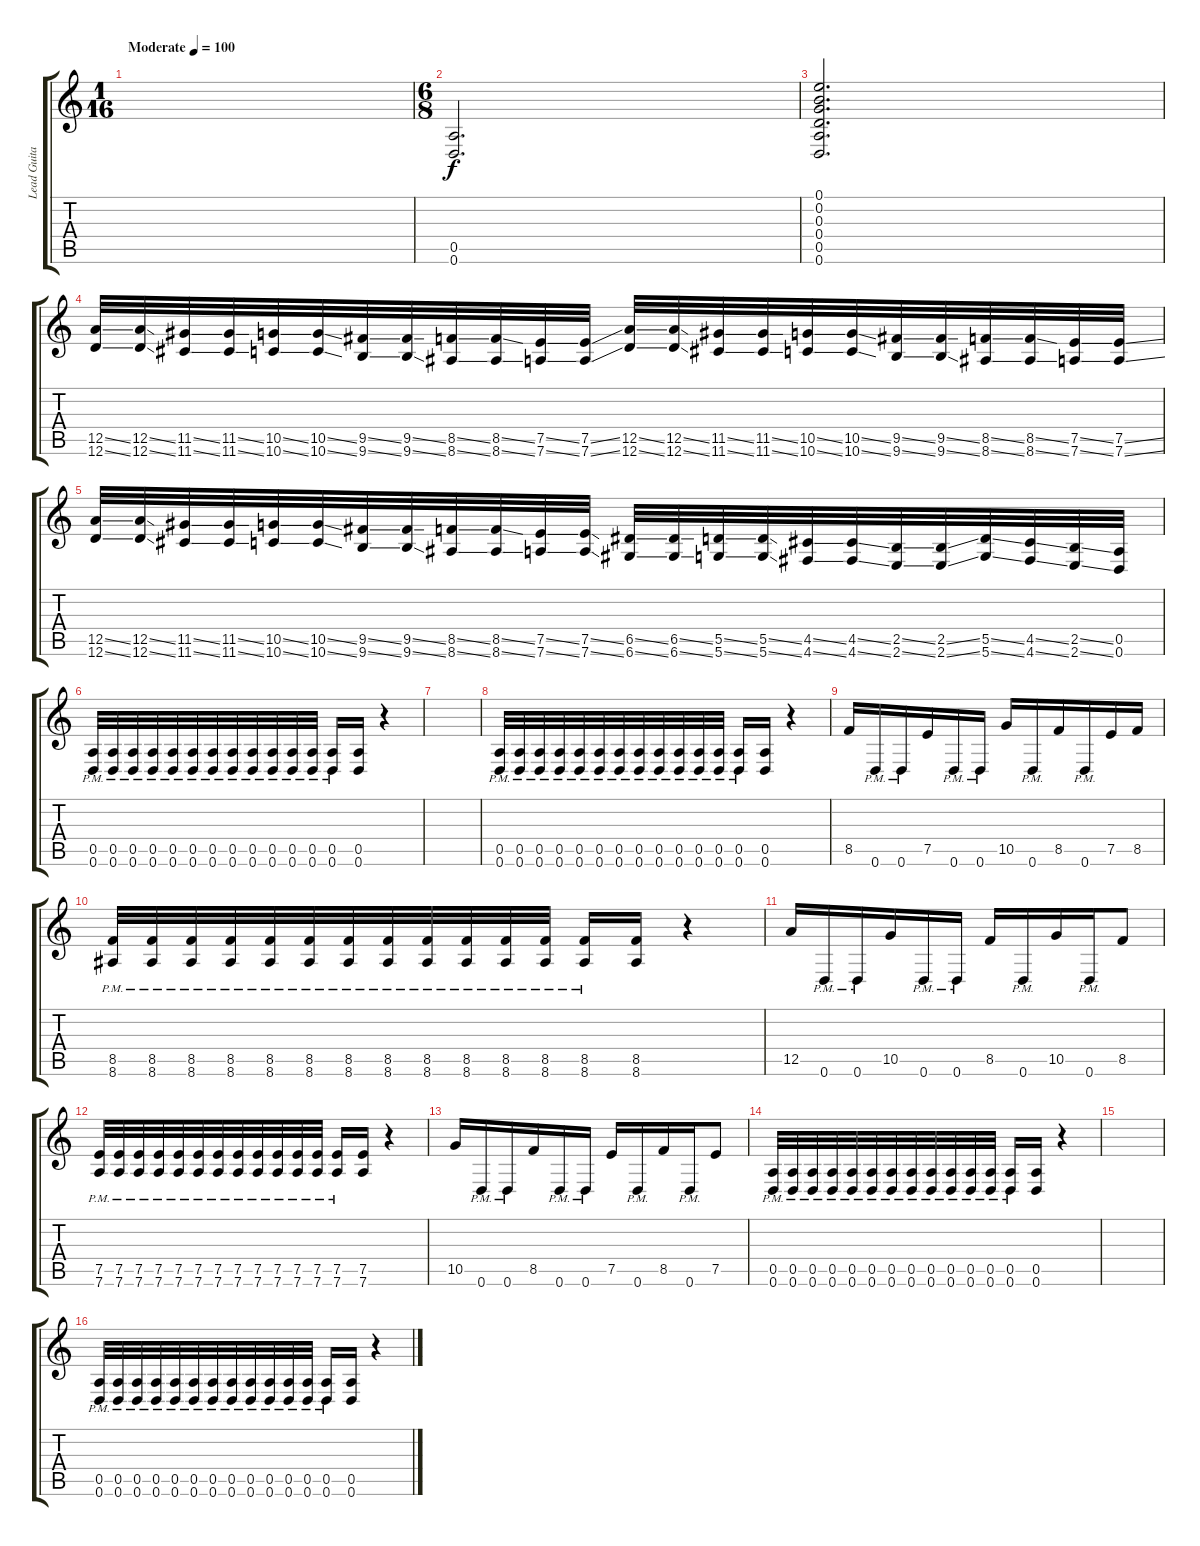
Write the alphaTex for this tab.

\track ("Lead Guitar" "Lead Guita") {instrument distortionguitar}
\staff {score tabs}
\tuning (E4 B3 G3 D3 A2 D2) {hide}
\ts (1 16)
\tempo (100 "Moderate")
\clef g2
\ks c
|
\ts (6 8)
(0.5 0.6).2{d balance 8} |
(0.1 0.2 0.3 0.4 0.5 0.6).2{d} |
(12.5{ss} 12.6{ss}).32 (12.5{ss} 12.6{ss}).32 (11.5{ss} 11.6{ss}).32 (11.5{ss} 11.6{ss}).32 (10.5{ss} 10.6{ss}).32 (10.5{ss} 10.6{ss}).32 (9.5{ss} 9.6{ss}).32 (9.5{ss} 9.6{ss}).32 (8.5{ss} 8.6{ss}).32 (8.5{ss} 8.6{ss}).32 (7.5{ss} 7.6{ss}).32 (7.5{ss} 7.6{ss}).32 (12.5{ss} 12.6{ss}).32 (12.5{ss} 12.6{ss}).32 (11.5{ss} 11.6{ss}).32 (11.5{ss} 11.6{ss}).32 (10.5{ss} 10.6{ss}).32 (10.5{ss} 10.6{ss}).32 (9.5{ss} 9.6{ss}).32 (9.5{ss} 9.6{ss}).32 (8.5{ss} 8.6{ss}).32 (8.5{ss} 8.6{ss}).32 (7.5{ss} 7.6{ss}).32 (7.5{ss} 7.6{ss}).32 |
(12.5{ss} 12.6{ss}).32 (12.5{ss} 12.6{ss}).32 (11.5{ss} 11.6{ss}).32 (11.5{ss} 11.6{ss}).32 (10.5{ss} 10.6{ss}).32 (10.5{ss} 10.6{ss}).32 (9.5{ss} 9.6{ss}).32 (9.5{ss} 9.6{ss}).32 (8.5{ss} 8.6{ss}).32 (8.5{ss} 8.6{ss}).32 (7.5{ss} 7.6{ss}).32 (7.5{ss} 7.6{ss}).32 (6.5{ss} 6.6{ss}).32 (6.5{ss} 6.6{ss}).32 (5.5{ss} 5.6{ss}).32 (5.5{ss} 5.6{ss}).32 (4.5{ss} 4.6{ss}).32 (4.5{ss} 4.6{ss}).32 (2.5{ss} 2.6{ss}).32 (2.5{ss} 2.6{ss}).32 (5.5{ss} 5.6{ss}).32 (4.5{ss} 4.6{ss}).32 (2.5{ss} 2.6{ss}).32 (0.5 0.6).32 |
(0.5{pm} 0.6{pm}).32 (0.5{pm} 0.6{pm}).32 (0.5{pm} 0.6{pm}).32 (0.5{pm} 0.6{pm}).32 (0.5{pm} 0.6{pm}).32 (0.5{pm} 0.6{pm}).32 (0.5{pm} 0.6{pm}).32 (0.5{pm} 0.6{pm}).32 (0.5{pm} 0.6{pm}).32 (0.5{pm} 0.6{pm}).32 (0.5{pm} 0.6{pm}).32 (0.5{pm} 0.6{pm}).32 (0.5{pm} 0.6{pm}).16 (0.5 0.6).16 r.4 |
|
(0.5{pm} 0.6{pm}).32 (0.5{pm} 0.6{pm}).32 (0.5{pm} 0.6{pm}).32 (0.5{pm} 0.6{pm}).32 (0.5{pm} 0.6{pm}).32 (0.5{pm} 0.6{pm}).32 (0.5{pm} 0.6{pm}).32 (0.5{pm} 0.6{pm}).32 (0.5{pm} 0.6{pm}).32 (0.5{pm} 0.6{pm}).32 (0.5{pm} 0.6{pm}).32 (0.5{pm} 0.6{pm}).32 (0.5{pm} 0.6{pm}).16 (0.5 0.6).16 r.4 |
8.5.16 0.6{pm}.16 0.6{pm}.16 7.5.16 0.6{pm}.16 0.6{pm}.16 10.5.16 0.6{pm}.16 8.5.16 0.6{pm}.16 7.5.16 8.5.16 |
(8.5{pm} 8.6{pm}).32 (8.5{pm} 8.6{pm}).32 (8.5{pm} 8.6{pm}).32 (8.5{pm} 8.6{pm}).32 (8.5{pm} 8.6{pm}).32 (8.5{pm} 8.6{pm}).32 (8.5{pm} 8.6{pm}).32 (8.5{pm} 8.6{pm}).32 (8.5{pm} 8.6{pm}).32 (8.5{pm} 8.6{pm}).32 (8.5{pm} 8.6{pm}).32 (8.5{pm} 8.6{pm}).32 (8.5{pm} 8.6{pm}).16 (8.5 8.6).16 r.4 |
12.5.16 0.6{pm}.16 0.6{pm}.16 10.5.16 0.6{pm}.16 0.6{pm}.16 8.5.16 0.6{pm}.16 10.5.16 0.6{pm}.16 8.5.8 |
(7.5{pm} 7.6{pm}).32 (7.5{pm} 7.6{pm}).32 (7.5{pm} 7.6{pm}).32 (7.5{pm} 7.6{pm}).32 (7.5{pm} 7.6{pm}).32 (7.5{pm} 7.6{pm}).32 (7.5{pm} 7.6{pm}).32 (7.5{pm} 7.6{pm}).32 (7.5{pm} 7.6{pm}).32 (7.5{pm} 7.6{pm}).32 (7.5{pm} 7.6{pm}).32 (7.5{pm} 7.6{pm}).32 (7.5{pm} 7.6{pm}).16 (7.5 7.6).16 r.4 |
10.5.16 0.6{pm}.16 0.6{pm}.16 8.5.16 0.6{pm}.16 0.6{pm}.16 7.5.16 0.6{pm}.16 8.5.16 0.6{pm}.16 7.5.8 |
(0.5{pm} 0.6{pm}).32{balance 0} (0.5{pm} 0.6{pm}).32 (0.5{pm} 0.6{pm}).32 (0.5{pm} 0.6{pm}).32 (0.5{pm} 0.6{pm}).32 (0.5{pm} 0.6{pm}).32 (0.5{pm} 0.6{pm}).32 (0.5{pm} 0.6{pm}).32 (0.5{pm} 0.6{pm}).32 (0.5{pm} 0.6{pm}).32 (0.5{pm} 0.6{pm}).32 (0.5{pm} 0.6{pm}).32 (0.5{pm} 0.6{pm}).16 (0.5 0.6).16 r.4 |
|
(0.5{pm} 0.6{pm}).32 (0.5{pm} 0.6{pm}).32 (0.5{pm} 0.6{pm}).32 (0.5{pm} 0.6{pm}).32 (0.5{pm} 0.6{pm}).32 (0.5{pm} 0.6{pm}).32 (0.5{pm} 0.6{pm}).32 (0.5{pm} 0.6{pm}).32 (0.5{pm} 0.6{pm}).32 (0.5{pm} 0.6{pm}).32 (0.5{pm} 0.6{pm}).32 (0.5{pm} 0.6{pm}).32 (0.5{pm} 0.6{pm}).16 (0.5 0.6).16 r.4
